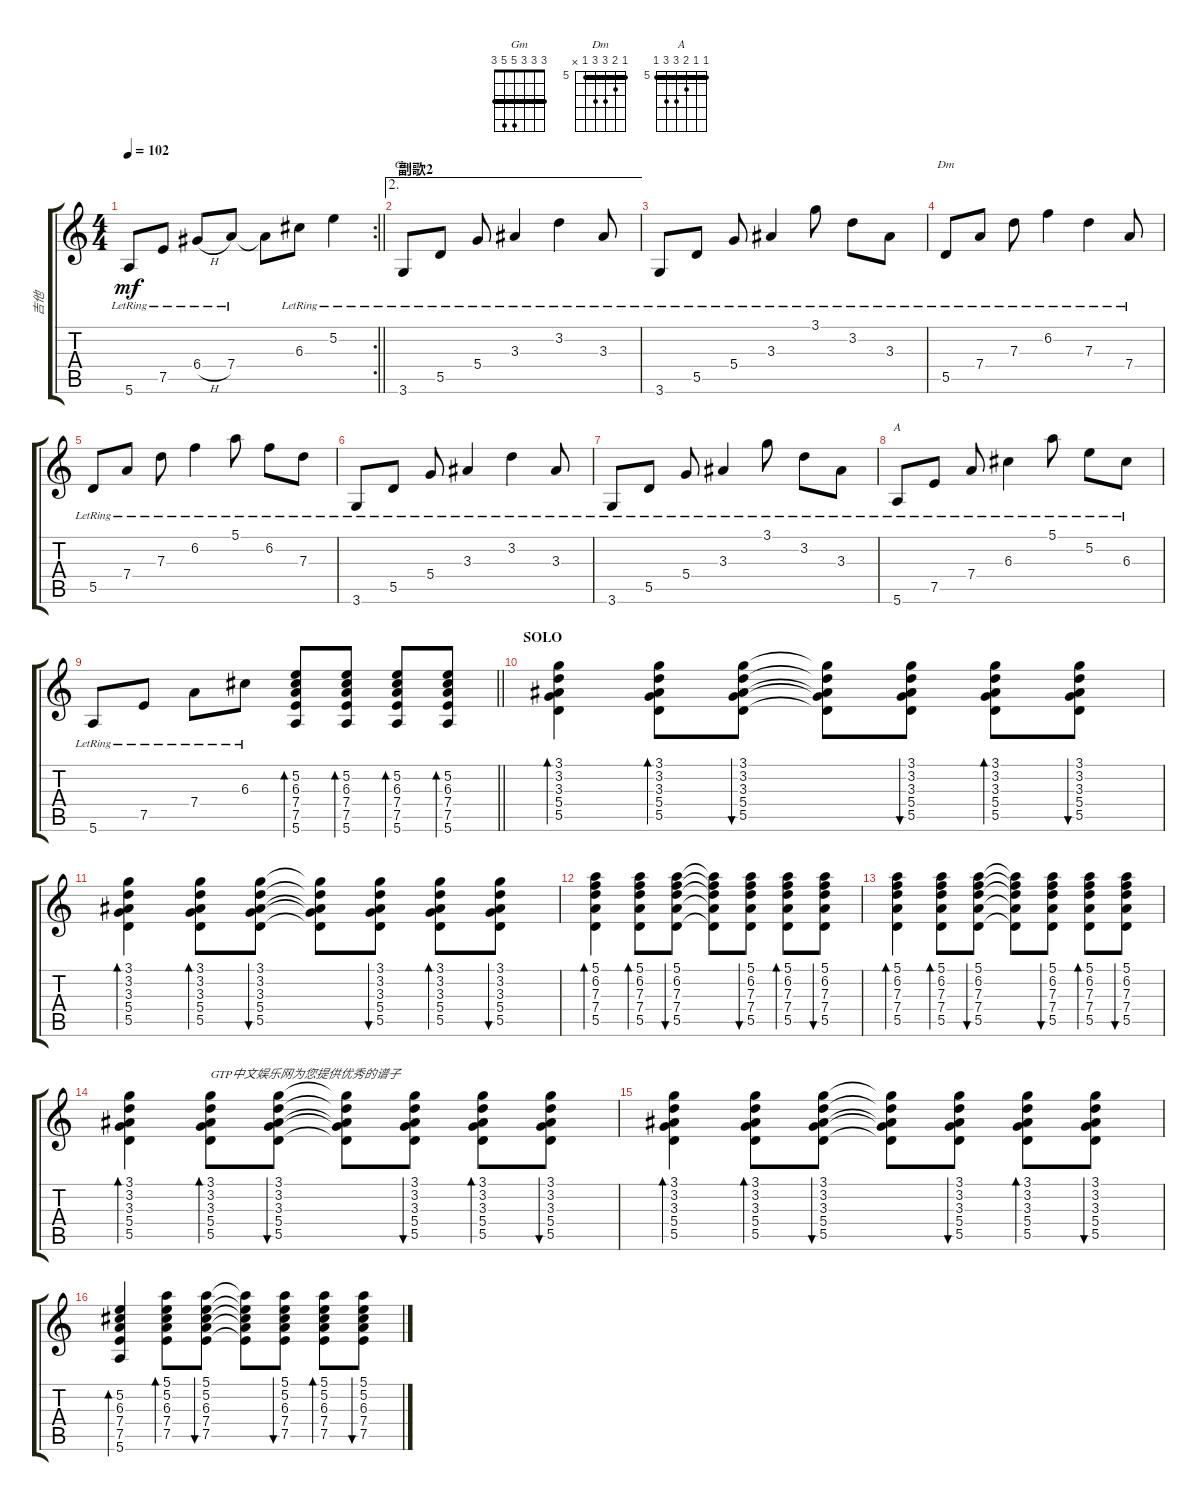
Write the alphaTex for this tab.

\track ("吉他" "吉他") {instrument electricguitarclean}
\staff {score tabs}
\tuning (E4 B3 G3 D3 A2 E2) {hide}
\chord ("Gm" 3 3 3 5 5 3) {barre 3}
\chord ("Dm" 5 6 7 7 5 x) {firstfret 5 barre 5}
\chord ("A" 5 5 6 7 7 5) {firstfret 5 barre 5}
\rc 2
\ts (4 4)
\tempo 102
\clef g2
\barLineRight lightlight
\ks c
5.6{lr}.8{dy mf} 7.5{lr}.8 6.4{h lr}.8 7.4{lr}.8 7.4{t}.8 6.3{lr}.8 5.2{lr}.4 |
\ae 2
\section ("" "副歌2")
3.6{lr}.8{ch "Gm"} 5.5{lr}.8 5.4{lr}.8 3.3{lr}.4 3.2{lr}.4 3.3{lr}.8 |
3.6{lr}.8 5.5{lr}.8 5.4{lr}.8 3.3{lr}.4 3.1{lr}.8 3.2{lr}.8 3.3{lr}.8 |
5.5{lr}.8{ch "Dm"} 7.4{lr}.8 7.3{lr}.8 6.2{lr}.4 7.3{lr}.4 7.4{lr}.8 |
5.5{lr}.8 7.4{lr}.8 7.3{lr}.8 6.2{lr}.4 5.1{lr}.8 6.2{lr}.8 7.3{lr}.8 |
3.6{lr}.8 5.5{lr}.8 5.4{lr}.8 3.3{lr}.4 3.2{lr}.4 3.3{lr}.8 |
3.6{lr}.8 5.5{lr}.8 5.4{lr}.8 3.3{lr}.4 3.1{lr}.8 3.2{lr}.8 3.3{lr}.8 |
5.6{lr}.8{ch "A"} 7.5{lr}.8 7.4{lr}.8 6.3{lr}.4 5.1{lr}.8 5.2{lr}.8 6.3{lr}.8 |
\barLineRight lightlight
5.6{lr}.8 7.5{lr}.8 7.4{lr}.8 6.3{lr}.8 (5.2 6.3 7.4 7.5 5.6).8{bd 60} (5.2 6.3 7.4 7.5 5.6).8{bd 60} (5.2 6.3 7.4 7.5 5.6).8{bd 60} (5.2 6.3 7.4 7.5 5.6).8{bd 60} |
\section ("" "SOLO")
(3.1 3.2 3.3 5.4 5.5).4{bd 60} (3.1 3.2 3.3 5.4 5.5).8{bd 60} (3.1 3.2 3.3 5.4 5.5).8{bu 60} (3.1{t} 3.2{t} 3.3{t} 5.4{t} 5.5{t}).8 (3.1 3.2 3.3 5.4 5.5).8{bu 60} (3.1 3.2 3.3 5.4 5.5).8{bd 60} (3.1 3.2 3.3 5.4 5.5).8{bu 60} |
(3.1 3.2 3.3 5.4 5.5).4{bd 60} (3.1 3.2 3.3 5.4 5.5).8{bd 60} (3.1 3.2 3.3 5.4 5.5).8{bu 60} (3.1{t} 3.2{t} 3.3{t} 5.4{t} 5.5{t}).8 (3.1 3.2 3.3 5.4 5.5).8{bu 60} (3.1 3.2 3.3 5.4 5.5).8{bd 60} (3.1 3.2 3.3 5.4 5.5).8{bu 60} |
(5.1 6.2 7.3 7.4 5.5).4{bd 60} (5.1 6.2 7.3 7.4 5.5).8{bd 60} (5.1 6.2 7.3 7.4 5.5).8{bu 60} (5.1{t} 6.2{t} 7.3{t} 7.4{t} 5.5{t}).8 (5.1 6.2 7.3 7.4 5.5).8{bu 60} (5.1 6.2 7.3 7.4 5.5).8{bd 60} (5.1 6.2 7.3 7.4 5.5).8{bu 60} |
(5.1 6.2 7.3 7.4 5.5).4{bd 60} (5.1 6.2 7.3 7.4 5.5).8{bd 60} (5.1 6.2 7.3 7.4 5.5).8{bu 60} (5.1{t} 6.2{t} 7.3{t} 7.4{t} 5.5{t}).8 (5.1 6.2 7.3 7.4 5.5).8{bu 60} (5.1 6.2 7.3 7.4 5.5).8{bd 60} (5.1 6.2 7.3 7.4 5.5).8{bu 60} |
(3.1 3.2 3.3 5.4 5.5).4{bd 60} (3.1 3.2 3.3 5.4 5.5).8{bd 60 txt "GTP中文娱乐网为您提供优秀的谱子"} (3.1 3.2 3.3 5.4 5.5).8{bu 60} (3.1{t} 3.2{t} 3.3{t} 5.4{t} 5.5{t}).8 (3.1 3.2 3.3 5.4 5.5).8{bu 60} (3.1 3.2 3.3 5.4 5.5).8{bd 60} (3.1 3.2 3.3 5.4 5.5).8{bu 60} |
(3.1 3.2 3.3 5.4 5.5).4{bd 60} (3.1 3.2 3.3 5.4 5.5).8{bd 60} (3.1 3.2 3.3 5.4 5.5).8{bu 60} (3.1{t} 3.2{t} 3.3{t} 5.4{t} 5.5{t}).8 (3.1 3.2 3.3 5.4 5.5).8{bu 60} (3.1 3.2 3.3 5.4 5.5).8{bd 60} (3.1 3.2 3.3 5.4 5.5).8{bu 60} |
(5.2 6.3 7.4 7.5 5.6).4{bd 60} (5.1 5.2 6.3 7.4 7.5).8{bd 60} (5.1 5.2 6.3 7.4 7.5).8{bu 60} (5.1{t} 5.2{t} 6.3{t} 7.4{t} 7.5{t}).8 (5.1 5.2 6.3 7.4 7.5).8{bu 60} (5.1 5.2 6.3 7.4 7.5).8{bd 60} (5.1 5.2 6.3 7.4 7.5).8{bu 60}
